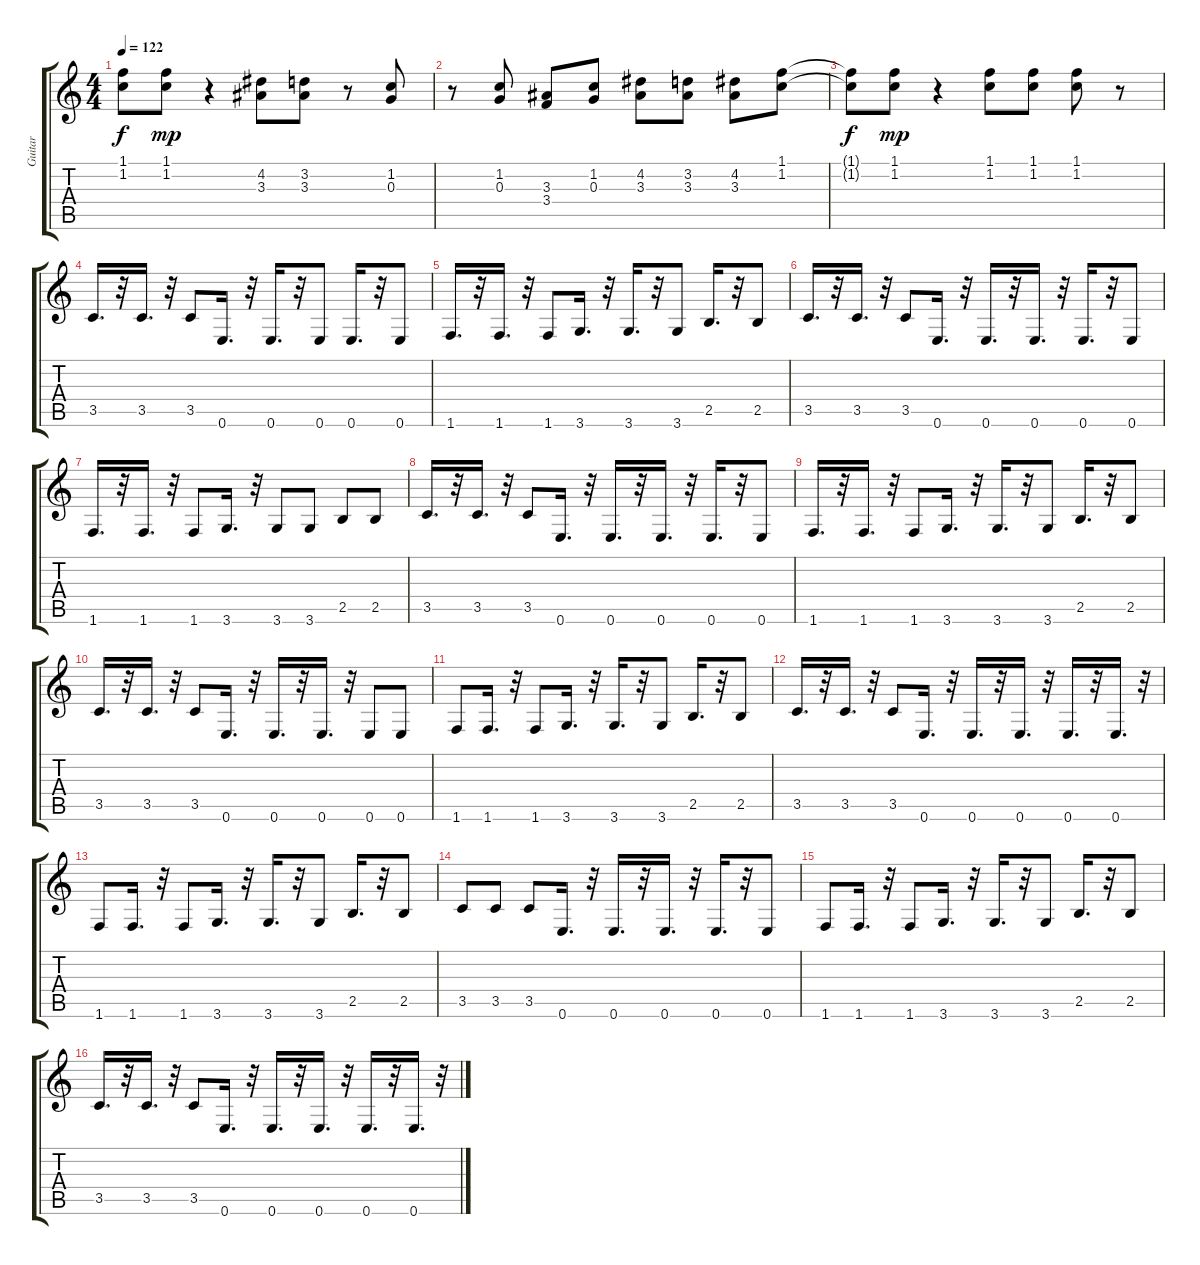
\track ("Guitar" "Guitar") {instrument electricguitarclean}
\staff {score tabs}
\tuning (E4 B3 G3 D3 A2 E2) {hide}
\ts (4 4)
\tempo 122
\clef g2
\ks c
(1.1{t} 1.2{t}).8{dy f} (1.1 1.2).8{dy mp} r.4 (4.2 3.3).8 (3.2 3.3).8 r.8 (1.2 0.3).8 |
r.8 (1.2 0.3).8 (3.3 3.4).8 (1.2 0.3).8 (4.2 3.3).8 (3.2 3.3).8 (4.2 3.3).8 (1.1 1.2).8 |
(1.1{t} 1.2{t}).8{dy f} (1.1 1.2).8{dy mp} r.4 (1.1 1.2).8 (1.1 1.2).8 (1.1 1.2).8 r.8 |
3.5.16{d} r.32 3.5.16{d} r.32 3.5.8 0.6.16{d} r.32 0.6.16{d} r.32 0.6.8 0.6.16{d} r.32 0.6.8 |
1.6.16{d} r.32 1.6.16{d} r.32 1.6.8 3.6.16{d} r.32 3.6.16{d} r.32 3.6.8 2.5.16{d} r.32 2.5.8 |
3.5.16{d} r.32 3.5.16{d} r.32 3.5.8 0.6.16{d} r.32 0.6.16{d} r.32 0.6.16{d} r.32 0.6.16{d} r.32 0.6.8 |
1.6.16{d} r.32 1.6.16{d} r.32 1.6.8 3.6.16{d} r.32 3.6.8 3.6.8 2.5.8 2.5.8 |
3.5.16{d} r.32 3.5.16{d} r.32 3.5.8 0.6.16{d} r.32 0.6.16{d} r.32 0.6.16{d} r.32 0.6.16{d} r.32 0.6.8 |
1.6.16{d} r.32 1.6.16{d} r.32 1.6.8 3.6.16{d} r.32 3.6.16{d} r.32 3.6.8 2.5.16{d} r.32 2.5.8 |
3.5.16{d} r.32 3.5.16{d} r.32 3.5.8 0.6.16{d} r.32 0.6.16{d} r.32 0.6.16{d} r.32 0.6.8 0.6.8 |
1.6.8 1.6.16{d} r.32 1.6.8 3.6.16{d} r.32 3.6.16{d} r.32 3.6.8 2.5.16{d} r.32 2.5.8 |
3.5.16{d} r.32 3.5.16{d} r.32 3.5.8 0.6.16{d} r.32 0.6.16{d} r.32 0.6.16{d} r.32 0.6.16{d} r.32 0.6.16{d} r.32 |
1.6.8 1.6.16{d} r.32 1.6.8 3.6.16{d} r.32 3.6.16{d} r.32 3.6.8 2.5.16{d} r.32 2.5.8 |
3.5.8 3.5.8 3.5.8 0.6.16{d} r.32 0.6.16{d} r.32 0.6.16{d} r.32 0.6.16{d} r.32 0.6.8 |
1.6.8 1.6.16{d} r.32 1.6.8 3.6.16{d} r.32 3.6.16{d} r.32 3.6.8 2.5.16{d} r.32 2.5.8 |
3.5.16{d} r.32 3.5.16{d} r.32 3.5.8 0.6.16{d} r.32 0.6.16{d} r.32 0.6.16{d} r.32 0.6.16{d} r.32 0.6.16{d} r.32
